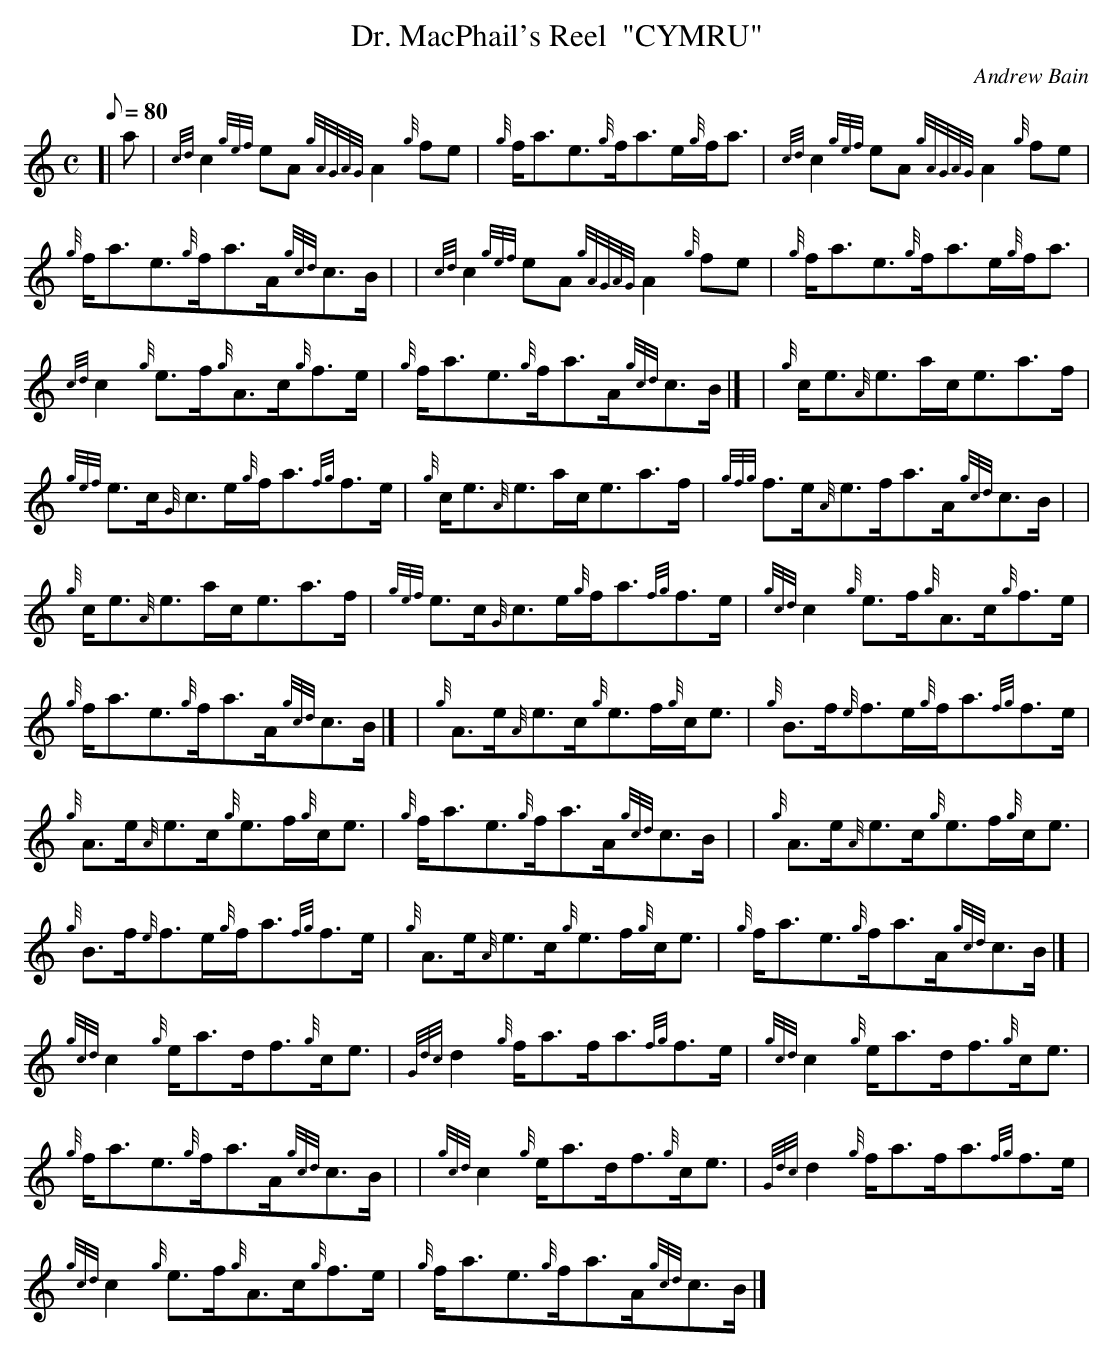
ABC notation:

X:1
T:Dr. MacPhail's Reel  "CYMRU"
M:C
L:1/8
Q:80
C:Andrew Bain
K:HP
[| a | \
{cd}c2{gef}eA{gAGAG}A2{g}fe | \
{g}f/2a3/2e3/2{g}f/2a3/2e/2{g}f/2a3/2 | \
{cd}c2{gef}eA{gAGAG}A2{g}fe |
{g}f/2a3/2e3/2{g}f/2a3/2A/2{gcd}c3/2B/2 | | \
{cd}c2{gef}eA{gAGAG}A2{g}fe | \
{g}f/2a3/2e3/2{g}f/2a3/2e/2{g}f/2a3/2 |
{cd}c2{g}e3/2f/2{g}A3/2c/2{g}f3/2e/2 | \
{g}f/2a3/2e3/2{g}f/2a3/2A/2{gcd}c3/2B/2|]  | \
{g}c/2e3/2{A}e3/2a/2c/2e3/2a3/2f/2 |
{gef}e3/2c/2{G}c3/2e/2{g}f/2a3/2{fg}f3/2e/2 | \
{g}c/2e3/2{A}e3/2a/2c/2e3/2a3/2f/2 | \
{gfg}f3/2e/2{A}e3/2f/2a3/2A/2{gcd}c3/2B/2| |
{g}c/2e3/2{A}e3/2a/2c/2e3/2a3/2f/2 | \
{gef}e3/2c/2{G}c3/2e/2{g}f/2a3/2{fg}f3/2e/2 | \
{gcd}c2{g}e3/2f/2{g}A3/2c/2{g}f3/2e/2 |
{g}f/2a3/2e3/2{g}f/2a3/2A/2{gcd}c3/2B/2|]  | \
{g}A3/2e/2{A}e3/2c/2{g}e3/2f/2{g}c/2e3/2 | \
{g}B3/2f/2{e}f3/2e/2{g}f/2a3/2{fg}f3/2e/2 |
{g}A3/2e/2{A}e3/2c/2{g}e3/2f/2{g}c/2e3/2 | \
{g}f/2a3/2e3/2{g}f/2a3/2A/2{gcd}c3/2B/2 | | \
{g}A3/2e/2{A}e3/2c/2{g}e3/2f/2{g}c/2e3/2 |
{g}B3/2f/2{e}f3/2e/2{g}f/2a3/2{fg}f3/2e/2 | \
{g}A3/2e/2{A}e3/2c/2{g}e3/2f/2{g}c/2e3/2 | \
{g}f/2a3/2e3/2{g}f/2a3/2A/2{gcd}c3/2B/2|] |
{gcd}c2{g}e/2a3/2d/2f3/2{g}c/2e3/2 | \
{Gdc}d2{g}f/2a3/2f/2a3/2{fg}f3/2e/2 | \
{gcd}c2{g}e/2a3/2d/2f3/2{g}c/2e3/2 |
{g}f/2a3/2e3/2{g}f/2a3/2A/2{gcd}c3/2B/2 | | \
{gcd}c2{g}e/2a3/2d/2f3/2{g}c/2e3/2 | \
{Gdc}d2{g}f/2a3/2f/2a3/2{fg}f3/2e/2 |
{gcd}c2{g}e3/2f/2{g}A3/2c/2{g}f3/2e/2 | \
{g}f/2a3/2e3/2{g}f/2a3/2A/2{gcd}c3/2B/2|]
